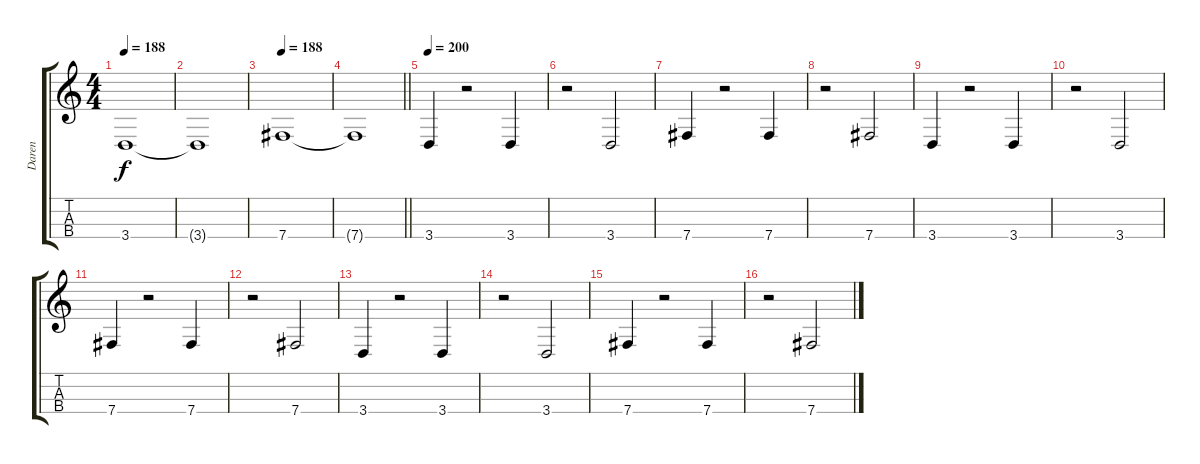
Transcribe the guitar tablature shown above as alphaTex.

\track ("Daren" "Daren") {instrument electricbassfinger}
\staff {score tabs}
\tuning (E3 B2 Gb2 B1) {hide}
\ts (4 4)
\tempo 188
\clef g2
\ks c
3.4.1{dy f} |
3.4{t}.1 |
\tempo 188
7.4.1 |
\barLineRight lightlight
7.4{t}.1 |
\section ("" "")
\tempo 200
3.4.4 r.2 3.4.4 |
r.2 3.4.2 |
7.4.4 r.2 7.4.4 |
r.2 7.4.2 |
3.4.4 r.2 3.4.4 |
r.2 3.4.2 |
7.4.4 r.2 7.4.4 |
r.2 7.4.2 |
3.4.4 r.2 3.4.4 |
r.2 3.4.2 |
7.4.4 r.2 7.4.4 |
r.2 7.4.2
